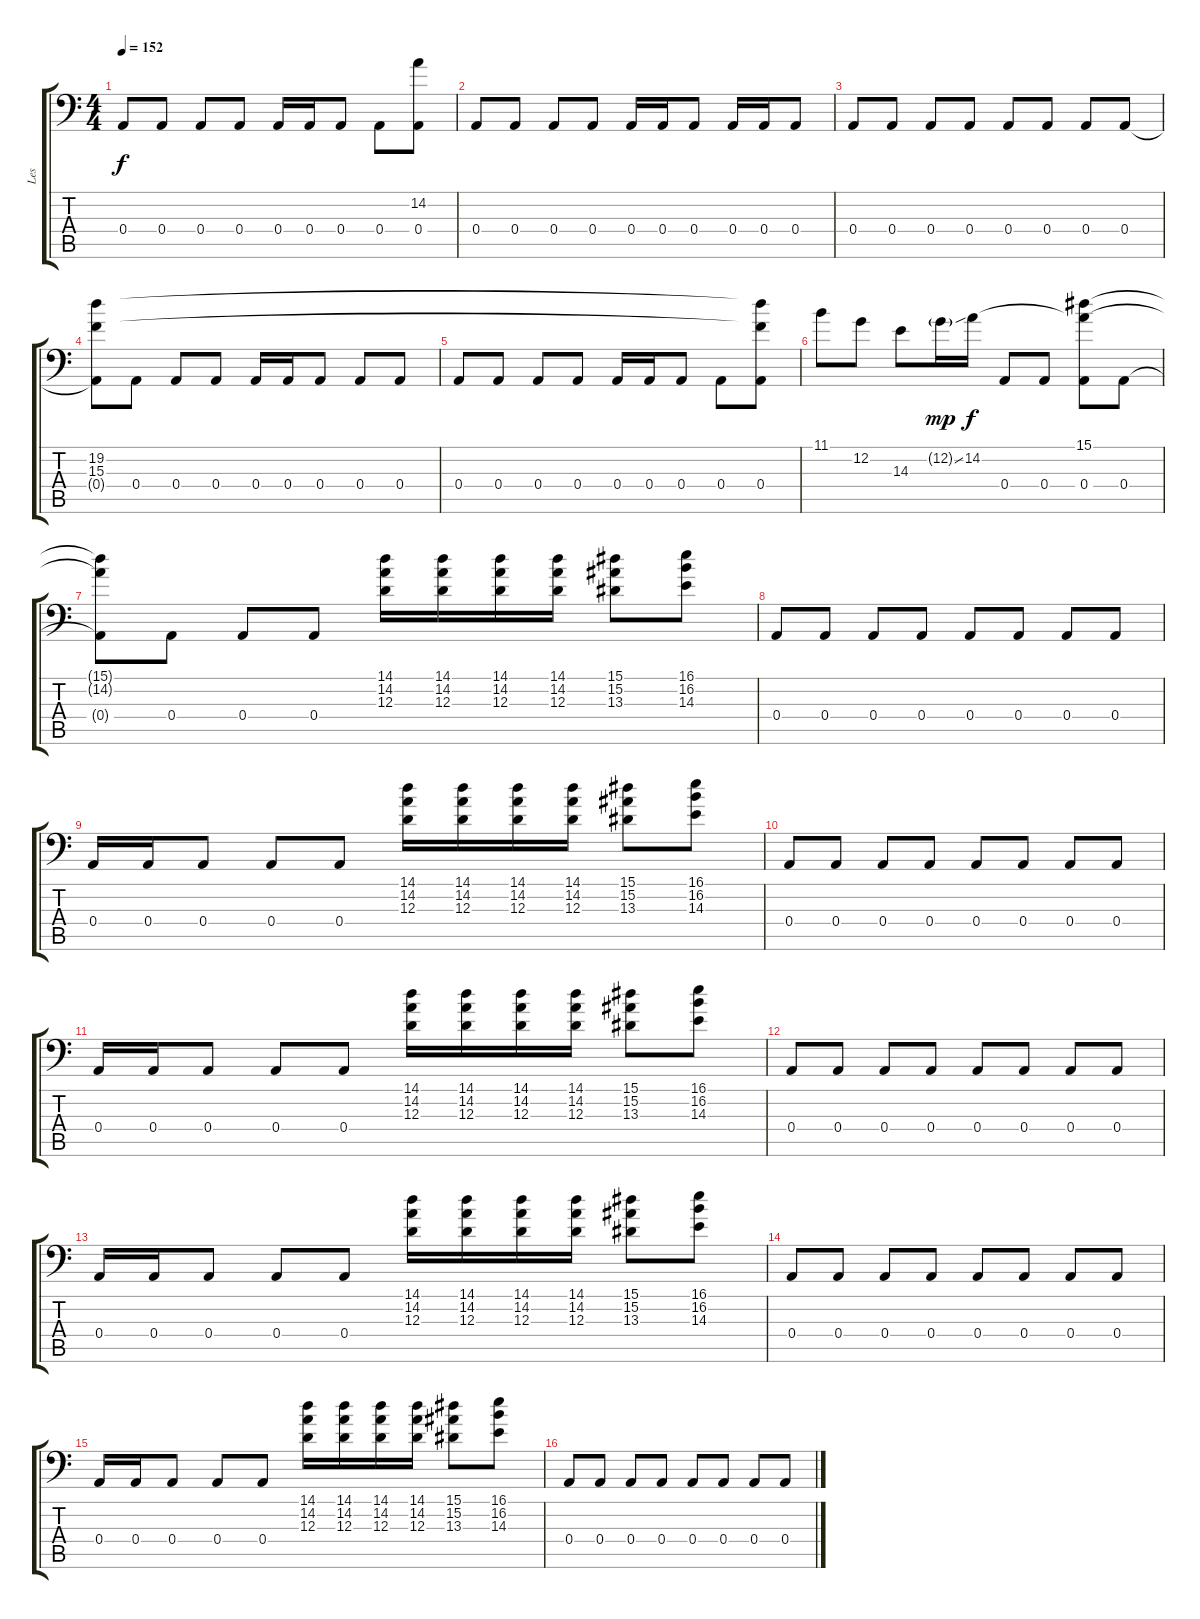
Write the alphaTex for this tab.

\track ("Les" "Les") {instrument electricbassfinger}
\staff {score tabs}
\tuning (C3 G2 D2 A1 E1 B0) {hide}
\ts (4 4)
\tempo 152
\clef f4
\ks c
0.4{t}.8{dy f} 0.4.8 0.4.8 0.4.8 0.4.16 0.4.16 0.4.8 0.4.8 (14.2{t} 0.4).8 |
0.4.8 0.4.8 0.4.8 0.4.8 0.4.16 0.4.16 0.4.8 0.4.16 0.4.16 0.4.8 |
0.4.8 0.4.8 0.4.8 0.4.8 0.4.8 0.4.8 0.4.8 0.4.8 |
(19.2 15.3 0.4{t}).8 0.4.8 0.4.8 0.4.8 0.4.16 0.4.16 0.4.8 0.4.8 0.4.8 |
0.4.8 0.4.8 0.4.8 0.4.8 0.4.16 0.4.16 0.4.8 0.4.8 (19.2{t} 15.3{t} 0.4).8 |
11.1.8 12.2.8 14.3.8 12.2{ss g}.16{dy mp} 14.2.16{dy f} 0.4.8 0.4.8 (15.1 14.2{t} 0.4).8 0.4.8 |
(15.1{t} 14.2{t} 0.4{t}).8 0.4.8 0.4.8 0.4.8 (14.1 14.2 12.3).16 (14.1 14.2 12.3).16 (14.1 14.2 12.3).16 (14.1 14.2 12.3).16 (15.1 15.2 13.3).8 (16.1 16.2 14.3).8 |
0.4.8 0.4.8 0.4.8 0.4.8 0.4.8 0.4.8 0.4.8 0.4.8 |
0.4.16 0.4.16 0.4.8 0.4.8 0.4.8 (14.1 14.2 12.3).16 (14.1 14.2 12.3).16 (14.1 14.2 12.3).16 (14.1 14.2 12.3).16 (15.1 15.2 13.3).8 (16.1 16.2 14.3).8 |
0.4.8 0.4.8 0.4.8 0.4.8 0.4.8 0.4.8 0.4.8 0.4.8 |
0.4.16 0.4.16 0.4.8 0.4.8 0.4.8 (14.1 14.2 12.3).16 (14.1 14.2 12.3).16 (14.1 14.2 12.3).16 (14.1 14.2 12.3).16 (15.1 15.2 13.3).8 (16.1 16.2 14.3).8 |
0.4.8 0.4.8 0.4.8 0.4.8 0.4.8 0.4.8 0.4.8 0.4.8 |
0.4.16 0.4.16 0.4.8 0.4.8 0.4.8 (14.1 14.2 12.3).16 (14.1 14.2 12.3).16 (14.1 14.2 12.3).16 (14.1 14.2 12.3).16 (15.1 15.2 13.3).8 (16.1 16.2 14.3).8 |
0.4.8 0.4.8 0.4.8 0.4.8 0.4.8 0.4.8 0.4.8 0.4.8 |
0.4.16 0.4.16 0.4.8 0.4.8 0.4.8 (14.1 14.2 12.3).16 (14.1 14.2 12.3).16 (14.1 14.2 12.3).16 (14.1 14.2 12.3).16 (15.1 15.2 13.3).8 (16.1 16.2 14.3).8 |
0.4.8 0.4.8 0.4.8 0.4.8 0.4.8 0.4.8 0.4.8 0.4.8
